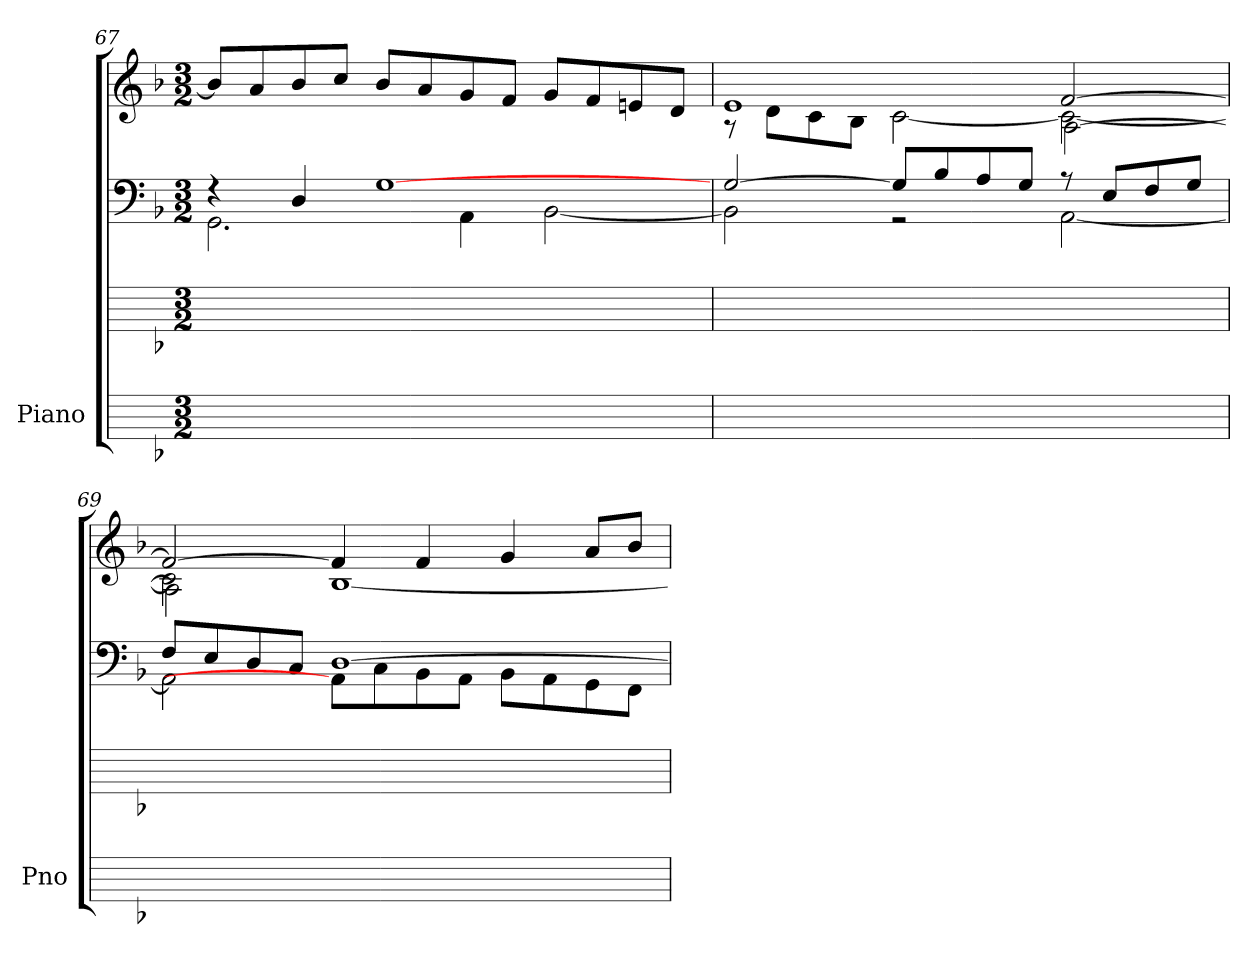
**kern	**kern	**kern	**kern
*part1	*part1	*part1	*part1
*staff4	*staff3	*staff2	*staff1
*I"Piano	*	*	*
*I'Pno	*	*	*
*	*	*clefF4	*clefG2
*k[b-]	*k[b-]	*k[b-]	*k[b-]
*F:	*F:	*F:	*F:
*M3/2	*M3/2	*M3/2	*M3/2
=67	=67	=67	=67
*	*	*^	*^
*	*	*	*	*	*^
1.ryy	1.ryy	4r	2.GG\	8b-L]	1.ryy	1.ryy
.	.	.	.	8a	.	.
.	.	4D/	.	8b-	.	.
.	.	.	.	8ccJ	.	.
.	.	[1G/	.	8b-L	.	.
.	.	.	.	8a	.	.
.	.	.	4AA\	8g	.	.
.	.	.	.	8fJ	.	.
.	.	.	[2BB-\	8gL	.	.
.	.	.	.	8f	.	.
.	.	.	.	8en	.	.
.	.	.	.	8dJ	.	.
=68	=68	=68	=68	=68	=68	=68
1.ryy	1.ryy	[2G/	2BB-\]	1e/	8r	2ryy
.	.	.	.	.	8d\L	.
.	.	.	.	.	8c\	.
.	.	.	.	.	8B-\J	.
.	.	8GL]	2r	.	[2c\	2ryy
.	.	8B-	.	.	.	.
.	.	8A	.	.	.	.
.	.	8GJ	.	.	.	.
.	.	8r	[2AA\	[2f/	2c\_	[2A\
.	.	8EL	.	.	.	.
.	.	8F	.	.	.	.
.	.	8GJ	.	.	.	.
!!LO:LB:g=z	!!	!!
=69	=69	=69	=69	=69	=69	=69
1.ryy	1.ryy	8FL	2AA\]	2f/_	2c\]	2A\]
.	.	8E	.	.	.	.
.	.	8D	.	.	.	.
.	.	8CJ	.	.	.	.
.	.	[1D/	8AAL]	4f/]	[1B-\	2ryy
.	.	.	8C	.	.	.
.	.	.	8BB-	4f/	.	.
.	.	.	8AAJ	.	.	.
.	.	.	8BB-L	4g/	.	2ryy
.	.	.	8AA	.	.	.
.	.	.	8GG	8a/L	.	.
.	.	.	8FFJ	8b-/J	.	.
*	*	*v	*v	*	*	*
*	*	*	*v	*v	*v
=	=	=	=
*-	*-	*-	*-
